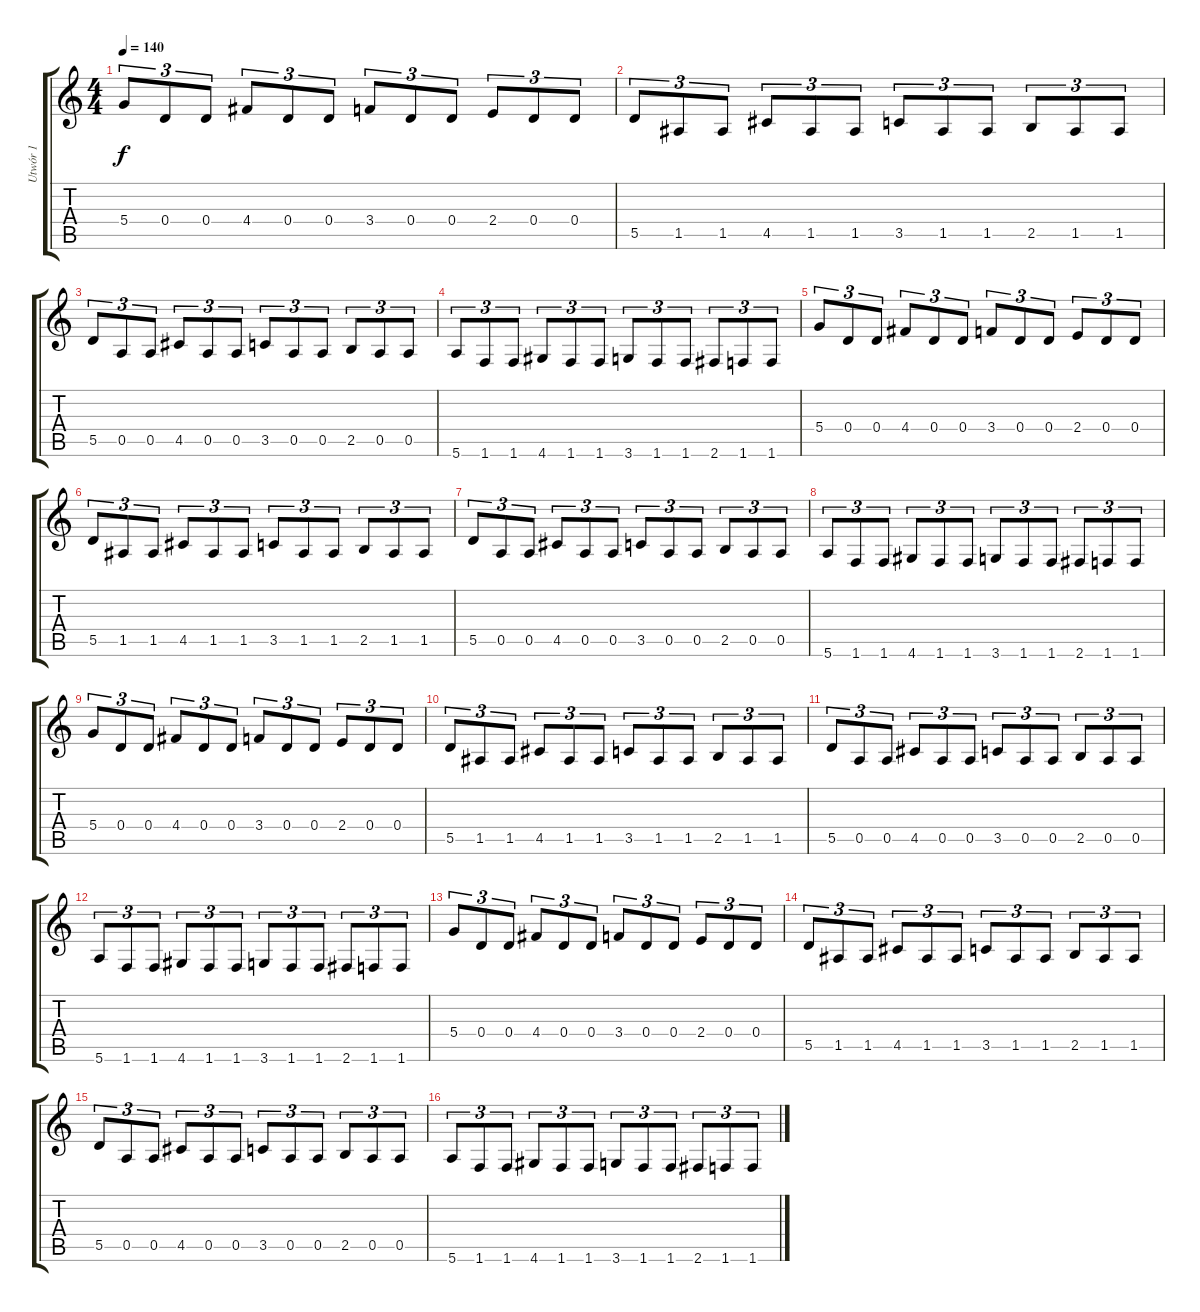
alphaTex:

\track ("Utwór 1" "Utwór 1") {solo instrument distortionguitar}
\staff {score tabs}
\tuning (E4 B3 G3 D3 A2 E2) {hide}
\ts (4 4)
\tempo 140
\clef g2
\ks c
5.4.8{tu (3 2) dy f} 0.4.8{tu (3 2)} 0.4.8{tu (3 2)} 4.4.8{tu (3 2)} 0.4.8{tu (3 2)} 0.4.8{tu (3 2)} 3.4.8{tu (3 2)} 0.4.8{tu (3 2)} 0.4.8{tu (3 2)} 2.4.8{tu (3 2)} 0.4.8{tu (3 2)} 0.4.8{tu (3 2)} |
5.5.8{tu (3 2)} 1.5.8{tu (3 2)} 1.5.8{tu (3 2)} 4.5.8{tu (3 2)} 1.5.8{tu (3 2)} 1.5.8{tu (3 2)} 3.5.8{tu (3 2)} 1.5.8{tu (3 2)} 1.5.8{tu (3 2)} 2.5.8{tu (3 2)} 1.5.8{tu (3 2)} 1.5.8{tu (3 2)} |
5.5.8{tu (3 2)} 0.5.8{tu (3 2)} 0.5.8{tu (3 2)} 4.5.8{tu (3 2)} 0.5.8{tu (3 2)} 0.5.8{tu (3 2)} 3.5.8{tu (3 2)} 0.5.8{tu (3 2)} 0.5.8{tu (3 2)} 2.5.8{tu (3 2)} 0.5.8{tu (3 2)} 0.5.8{tu (3 2)} |
5.6.8{tu (3 2)} 1.6.8{tu (3 2)} 1.6.8{tu (3 2)} 4.6.8{tu (3 2)} 1.6.8{tu (3 2)} 1.6.8{tu (3 2)} 3.6.8{tu (3 2)} 1.6.8{tu (3 2)} 1.6.8{tu (3 2)} 2.6.8{tu (3 2)} 1.6.8{tu (3 2)} 1.6.8{tu (3 2)} |
5.4.8{tu (3 2)} 0.4.8{tu (3 2)} 0.4.8{tu (3 2)} 4.4.8{tu (3 2)} 0.4.8{tu (3 2)} 0.4.8{tu (3 2)} 3.4.8{tu (3 2)} 0.4.8{tu (3 2)} 0.4.8{tu (3 2)} 2.4.8{tu (3 2)} 0.4.8{tu (3 2)} 0.4.8{tu (3 2)} |
5.5.8{tu (3 2)} 1.5.8{tu (3 2)} 1.5.8{tu (3 2)} 4.5.8{tu (3 2)} 1.5.8{tu (3 2)} 1.5.8{tu (3 2)} 3.5.8{tu (3 2)} 1.5.8{tu (3 2)} 1.5.8{tu (3 2)} 2.5.8{tu (3 2)} 1.5.8{tu (3 2)} 1.5.8{tu (3 2)} |
5.5.8{tu (3 2)} 0.5.8{tu (3 2)} 0.5.8{tu (3 2)} 4.5.8{tu (3 2)} 0.5.8{tu (3 2)} 0.5.8{tu (3 2)} 3.5.8{tu (3 2)} 0.5.8{tu (3 2)} 0.5.8{tu (3 2)} 2.5.8{tu (3 2)} 0.5.8{tu (3 2)} 0.5.8{tu (3 2)} |
5.6.8{tu (3 2)} 1.6.8{tu (3 2)} 1.6.8{tu (3 2)} 4.6.8{tu (3 2)} 1.6.8{tu (3 2)} 1.6.8{tu (3 2)} 3.6.8{tu (3 2)} 1.6.8{tu (3 2)} 1.6.8{tu (3 2)} 2.6.8{tu (3 2)} 1.6.8{tu (3 2)} 1.6.8{tu (3 2)} |
5.4.8{tu (3 2)} 0.4.8{tu (3 2)} 0.4.8{tu (3 2)} 4.4.8{tu (3 2)} 0.4.8{tu (3 2)} 0.4.8{tu (3 2)} 3.4.8{tu (3 2)} 0.4.8{tu (3 2)} 0.4.8{tu (3 2)} 2.4.8{tu (3 2)} 0.4.8{tu (3 2)} 0.4.8{tu (3 2)} |
5.5.8{tu (3 2)} 1.5.8{tu (3 2)} 1.5.8{tu (3 2)} 4.5.8{tu (3 2)} 1.5.8{tu (3 2)} 1.5.8{tu (3 2)} 3.5.8{tu (3 2)} 1.5.8{tu (3 2)} 1.5.8{tu (3 2)} 2.5.8{tu (3 2)} 1.5.8{tu (3 2)} 1.5.8{tu (3 2)} |
5.5.8{tu (3 2) volume 12} 0.5.8{tu (3 2)} 0.5.8{tu (3 2)} 4.5.8{tu (3 2)} 0.5.8{tu (3 2)} 0.5.8{tu (3 2)} 3.5.8{tu (3 2)} 0.5.8{tu (3 2)} 0.5.8{tu (3 2)} 2.5.8{tu (3 2)} 0.5.8{tu (3 2)} 0.5.8{tu (3 2)} |
5.6.8{tu (3 2) volume 11} 1.6.8{tu (3 2)} 1.6.8{tu (3 2)} 4.6.8{tu (3 2)} 1.6.8{tu (3 2)} 1.6.8{tu (3 2)} 3.6.8{tu (3 2)} 1.6.8{tu (3 2)} 1.6.8{tu (3 2)} 2.6.8{tu (3 2)} 1.6.8{tu (3 2)} 1.6.8{tu (3 2)} |
5.4.8{tu (3 2) volume 10} 0.4.8{tu (3 2)} 0.4.8{tu (3 2)} 4.4.8{tu (3 2)} 0.4.8{tu (3 2)} 0.4.8{tu (3 2)} 3.4.8{tu (3 2)} 0.4.8{tu (3 2)} 0.4.8{tu (3 2)} 2.4.8{tu (3 2)} 0.4.8{tu (3 2)} 0.4.8{tu (3 2)} |
5.5.8{tu (3 2) volume 9} 1.5.8{tu (3 2)} 1.5.8{tu (3 2)} 4.5.8{tu (3 2)} 1.5.8{tu (3 2)} 1.5.8{tu (3 2)} 3.5.8{tu (3 2)} 1.5.8{tu (3 2)} 1.5.8{tu (3 2)} 2.5.8{tu (3 2)} 1.5.8{tu (3 2)} 1.5.8{tu (3 2)} |
5.5.8{tu (3 2) volume 8} 0.5.8{tu (3 2)} 0.5.8{tu (3 2)} 4.5.8{tu (3 2)} 0.5.8{tu (3 2)} 0.5.8{tu (3 2)} 3.5.8{tu (3 2)} 0.5.8{tu (3 2)} 0.5.8{tu (3 2)} 2.5.8{tu (3 2)} 0.5.8{tu (3 2)} 0.5.8{tu (3 2)} |
5.6.8{tu (3 2) volume 8} 1.6.8{tu (3 2)} 1.6.8{tu (3 2)} 4.6.8{tu (3 2)} 1.6.8{tu (3 2)} 1.6.8{tu (3 2)} 3.6.8{tu (3 2)} 1.6.8{tu (3 2)} 1.6.8{tu (3 2)} 2.6.8{tu (3 2)} 1.6.8{tu (3 2)} 1.6.8{tu (3 2)}
